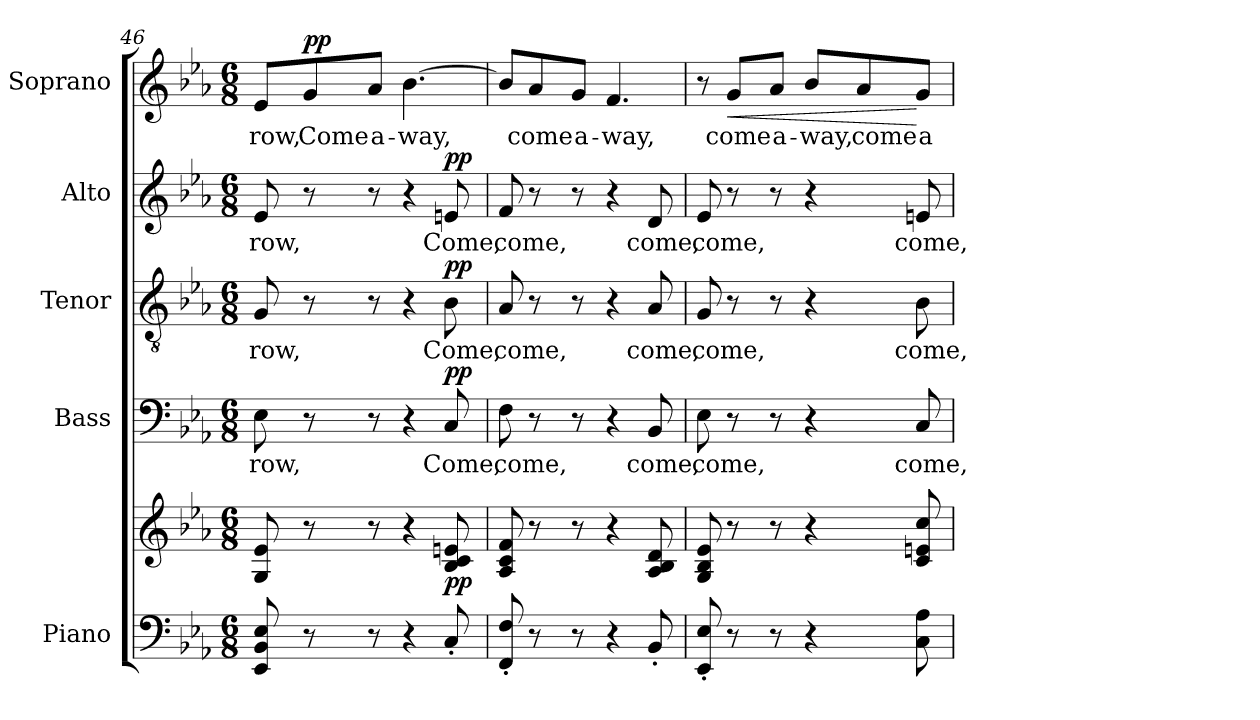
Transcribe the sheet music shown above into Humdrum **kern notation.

**kern	**kern	**dynam	**kern	**text	**dynam	**kern	**text	**dynam	**kern	**text	**dynam	**kern	**text	**dynam
*part5	*part5	*part5	*part4	*part4	*part4	*part3	*part3	*part3	*part2	*part2	*part2	*part1	*part1	*part1
*staff6	*staff5	*staff5/6	*staff4	*staff4	*staff4	*staff3	*staff3	*staff3	*staff2	*staff2	*staff2	*staff1	*staff1	*staff1
*I"Piano	*	*	*I"Bass	*	*	*I"Tenor	*	*	*I"Alto	*	*	*I"Soprano	*	*
*I'Pno.	*	*	*I'B.	*	*	*I'T.	*	*	*I'A.	*	*	*I'S.	*	*
*clefF4	*clefG2	*	*clefF4	*	*	*clefGv2	*	*	*clefG2	*	*	*clefG2	*	*
*	*	*	*	*	*	*ITrd7c12	*	*	*	*	*	*	*	*
*k[b-e-a-]	*k[b-e-a-]	*	*k[b-e-a-]	*	*	*k[b-e-a-]	*	*	*k[b-e-a-]	*	*	*k[b-e-a-]	*	*
*E-:	*E-:	*	*E-:	*	*	*E-:	*	*	*E-:	*	*	*E-:	*	*
*M6/8	*M6/8	*	*M6/8	*	*	*M6/8	*	*	*M6/8	*	*	*M6/8	*	*
=46	=46	=46	=46	=46	=46	=46	=46	=46	=46	=46	=46	=46	=46	=46
*^	*	*	*	*	*	*	*	*	*	*	*	*	*	*
!	!	!	!	!	!LO:LY:b:color=#000000	!	!	!	!	!	!	!	!	!	!
!	!	!	!	!	!	!	!	!LO:LY:b:color=#000000	!	!	!	!	!	!	!
!	!	!	!	!	!	!	!	!	!	!	!LO:LY:b:color=#000000	!	!	!	!
!	!	!	!	!	!	!	!	!	!	!	!	!	!	!LO:LY:b:color=#000000	!
8EE-i/ 8BB-i 8E-i	8ryy	8Gi/ 8e-i	.	8E-i\	-row,	.	8GGi/	-row,	.	8e-i/	-row,	.	8e-i/L	-row,	.
!	!	!	!	!	!	!	!	!	!	!	!	!	!	!LO:LY:b:color=#000000	!
8r	8ryy	8r	.	8r	.	.	8r	.	.	8r	.	.	8gi/	Come	pp
!	!	!	!	!	!	!	!	!	!	!	!	!	!	!LO:LY:b:color=#000000	!
8r	8ryy	8r	.	8r	.	.	8r	.	.	8r	.	.	8a-i/J	a-	.
!	!	!	!	!	!	!	!	!	!	!	!	!	!	!LO:LY:b:color=#000000	!
4r	4ryy	4r	.	4r	.	.	4r	.	.	4r	.	.	[4.b-i\	-way,	.
!	!	!	!	!	!LO:LY:b:color=#000000	!	!	!	!	!	!	!	!	!	!
!	!	!	!	!	!	!	!	!LO:LY:b:color=#000000	!	!	!	!	!	!	!
!	!	!	!	!	!	!	!	!	!	!	!LO:LY:b:color=#000000	!	!	!	!
8C'i/	8ryy	8B-i/ 8ci 8eni	pp	8Ci/	Come,	pp	8BB-i\	Come,	pp	8eni/	Come,	pp	.	.	.
*v	*v	*	*	*	*	*	*	*	*	*	*	*	*	*	*
=47	=47	=47	=47	=47	=47	=47	=47	=47	=47	=47	=47	=47	=47	=47
*^	*	*	*	*	*	*	*	*	*	*	*	*	*	*
!	!	!	!	!	!LO:LY:b:color=#000000	!	!	!	!	!	!	!	!	!	!
*v	*v	*	*	*	*	*	*	*	*	*	*	*	*	*	*
*^	*	*	*	*	*	*	*	*	*	*	*	*	*	*
!	!	!	!	!	!	!	!	!LO:LY:b:color=#000000	!	!	!	!	!	!	!
*v	*v	*	*	*	*	*	*	*	*	*	*	*	*	*	*
*^	*	*	*	*	*	*	*	*	*	*	*	*	*	*
!	!	!	!	!	!	!	!	!	!	!	!LO:LY:b:color=#000000	!	!	!	!
*v	*v	*	*	*	*	*	*	*	*	*	*	*	*	*	*
8FFi/' 8Fi'	8A-i/ 8ci 8fi	.	8Fi\	come,	.	8AA-i/	come,	.	8fi/	come,	.	8b-i/L]	.	.
!	!	!	!	!	!	!	!	!	!	!	!	!	!LO:LY:b:color=#000000	!
8r	8r	.	8r	.	.	8r	.	.	8r	.	.	8a-i/	come	.
!	!	!	!	!	!	!	!	!	!	!	!	!	!LO:LY:b:color=#000000	!
8r	8r	.	8r	.	.	8r	.	.	8r	.	.	8gi/J	a-	.
!	!	!	!	!	!	!	!	!	!	!	!	!	!LO:LY:b:color=#000000	!
4r	4r	.	4r	.	.	4r	.	.	4r	.	.	4.fi/	-way,	.
!	!	!	!	!LO:LY:b:color=#000000	!	!	!	!	!	!	!	!	!	!
!	!	!	!	!	!	!	!LO:LY:b:color=#000000	!	!	!	!	!	!	!
!	!	!	!	!	!	!	!	!	!	!LO:LY:b:color=#000000	!	!	!	!
8BB-'i/	8A-i/ 8B-i 8di	.	8BB-i/	come,	.	8AA-i/	come,	.	8di/	come,	.	.	.	.
=48	=48	=48	=48	=48	=48	=48	=48	=48	=48	=48	=48	=48	=48	=48
!	!	!	!	!LO:LY:b:color=#000000	!	!	!	!	!	!	!	!	!	!
!	!	!	!	!	!	!	!LO:LY:b:color=#000000	!	!	!	!	!	!	!
!	!	!	!	!	!	!	!	!	!	!LO:LY:b:color=#000000	!	!	!	!
8EE-i/' 8E-i'	8Gi/ 8B-i 8e-i	.	8E-i\	come,	.	8GGi/	come,	.	8e-i/	come,	.	8r	.	.
!	!	!	!	!	!	!	!	!	!	!	!	!	!LO:LY:b:color=#000000	!LO:HP:b
8r	8r	.	8r	.	.	8r	.	.	8r	.	.	8gi/L	come	<
!	!	!	!	!	!	!	!	!	!	!	!	!	!LO:LY:b:color=#000000	!
8r	8r	.	8r	.	.	8r	.	.	8r	.	.	8a-i/J	a-	.
!	!	!	!	!	!	!	!	!	!	!	!	!	!LO:LY:b:color=#000000	!
4r	4r	.	4r	.	.	4r	.	.	4r	.	.	8b-i/L	-way,	.
!	!	!	!	!	!	!	!	!	!	!	!	!	!LO:LY:b:color=#000000	!
.	.	.	.	.	.	.	.	.	.	.	.	8a-i/	come	.
!	!	!	!	!LO:LY:b:color=#000000	!	!	!	!	!	!	!	!	!	!
!	!	!	!	!	!	!	!LO:LY:b:color=#000000	!	!	!	!	!	!	!
!	!	!	!	!	!	!	!	!	!	!LO:LY:b:color=#000000	!	!	!	!
!	!	!	!	!	!	!	!	!	!	!	!	!	!LO:LY:b:color=#000000	!
8Ci\ 8A-i	8ci/ 8eni 8cci	.	8Ci/	come,	.	8BB-i\	come,	.	8eni/	come,	.	8gi/J	a-	[
=	=	=	=	=	=	=	=	=	=	=	=	=	=	=
*-	*-	*-	*-	*-	*-	*-	*-	*-	*-	*-	*-	*-	*-	*-
